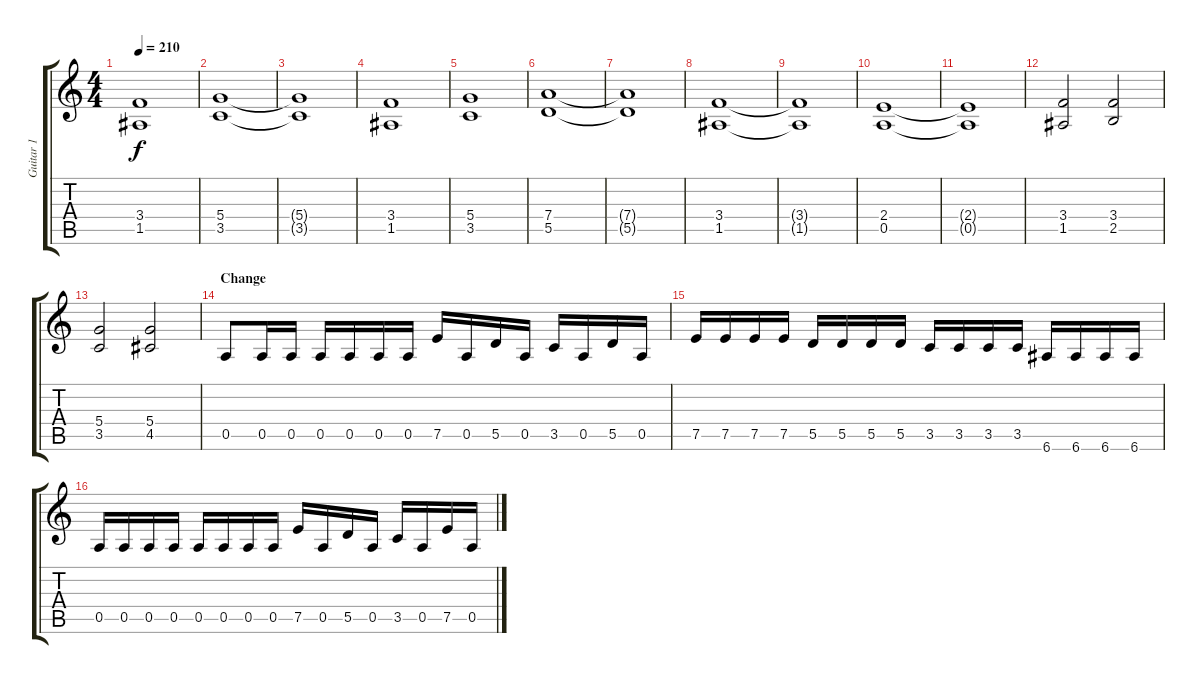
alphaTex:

\track ("Guitar 1" "Guitar 1") {instrument distortionguitar}
\staff {score tabs}
\tuning (E4 B3 G3 D3 A2 E2) {hide}
\ts (4 4)
\tempo 210
\clef g2
\ks c
(3.4{t} 1.5{t}).1{dy f} |
(5.4 3.5).1 |
(5.4{t} 3.5{t}).1 |
(3.4 1.5).1 |
(5.4 3.5).1 |
(7.4 5.5).1 |
(7.4{t} 5.5{t}).1 |
(3.4 1.5).1 |
(3.4{t} 1.5{t}).1 |
(2.4 0.5).1 |
(2.4{t} 0.5{t}).1 |
(3.4 1.5).2 (3.4 2.5).2 |
(5.4 3.5).2 (5.4 4.5).2 |
\section ("" "Change")
0.5.8 0.5.16 0.5.16 0.5.16 0.5.16 0.5.16 0.5.16 7.5.16 0.5.16 5.5.16 0.5.16 3.5.16 0.5.16 5.5.16 0.5.16 |
7.5.16 7.5.16 7.5.16 7.5.16 5.5.16 5.5.16 5.5.16 5.5.16 3.5.16 3.5.16 3.5.16 3.5.16 6.6.16 6.6.16 6.6.16 6.6.16 |
0.5.16 0.5.16 0.5.16 0.5.16 0.5.16 0.5.16 0.5.16 0.5.16 7.5.16 0.5.16 5.5.16 0.5.16 3.5.16 0.5.16 7.5.16 0.5.16
